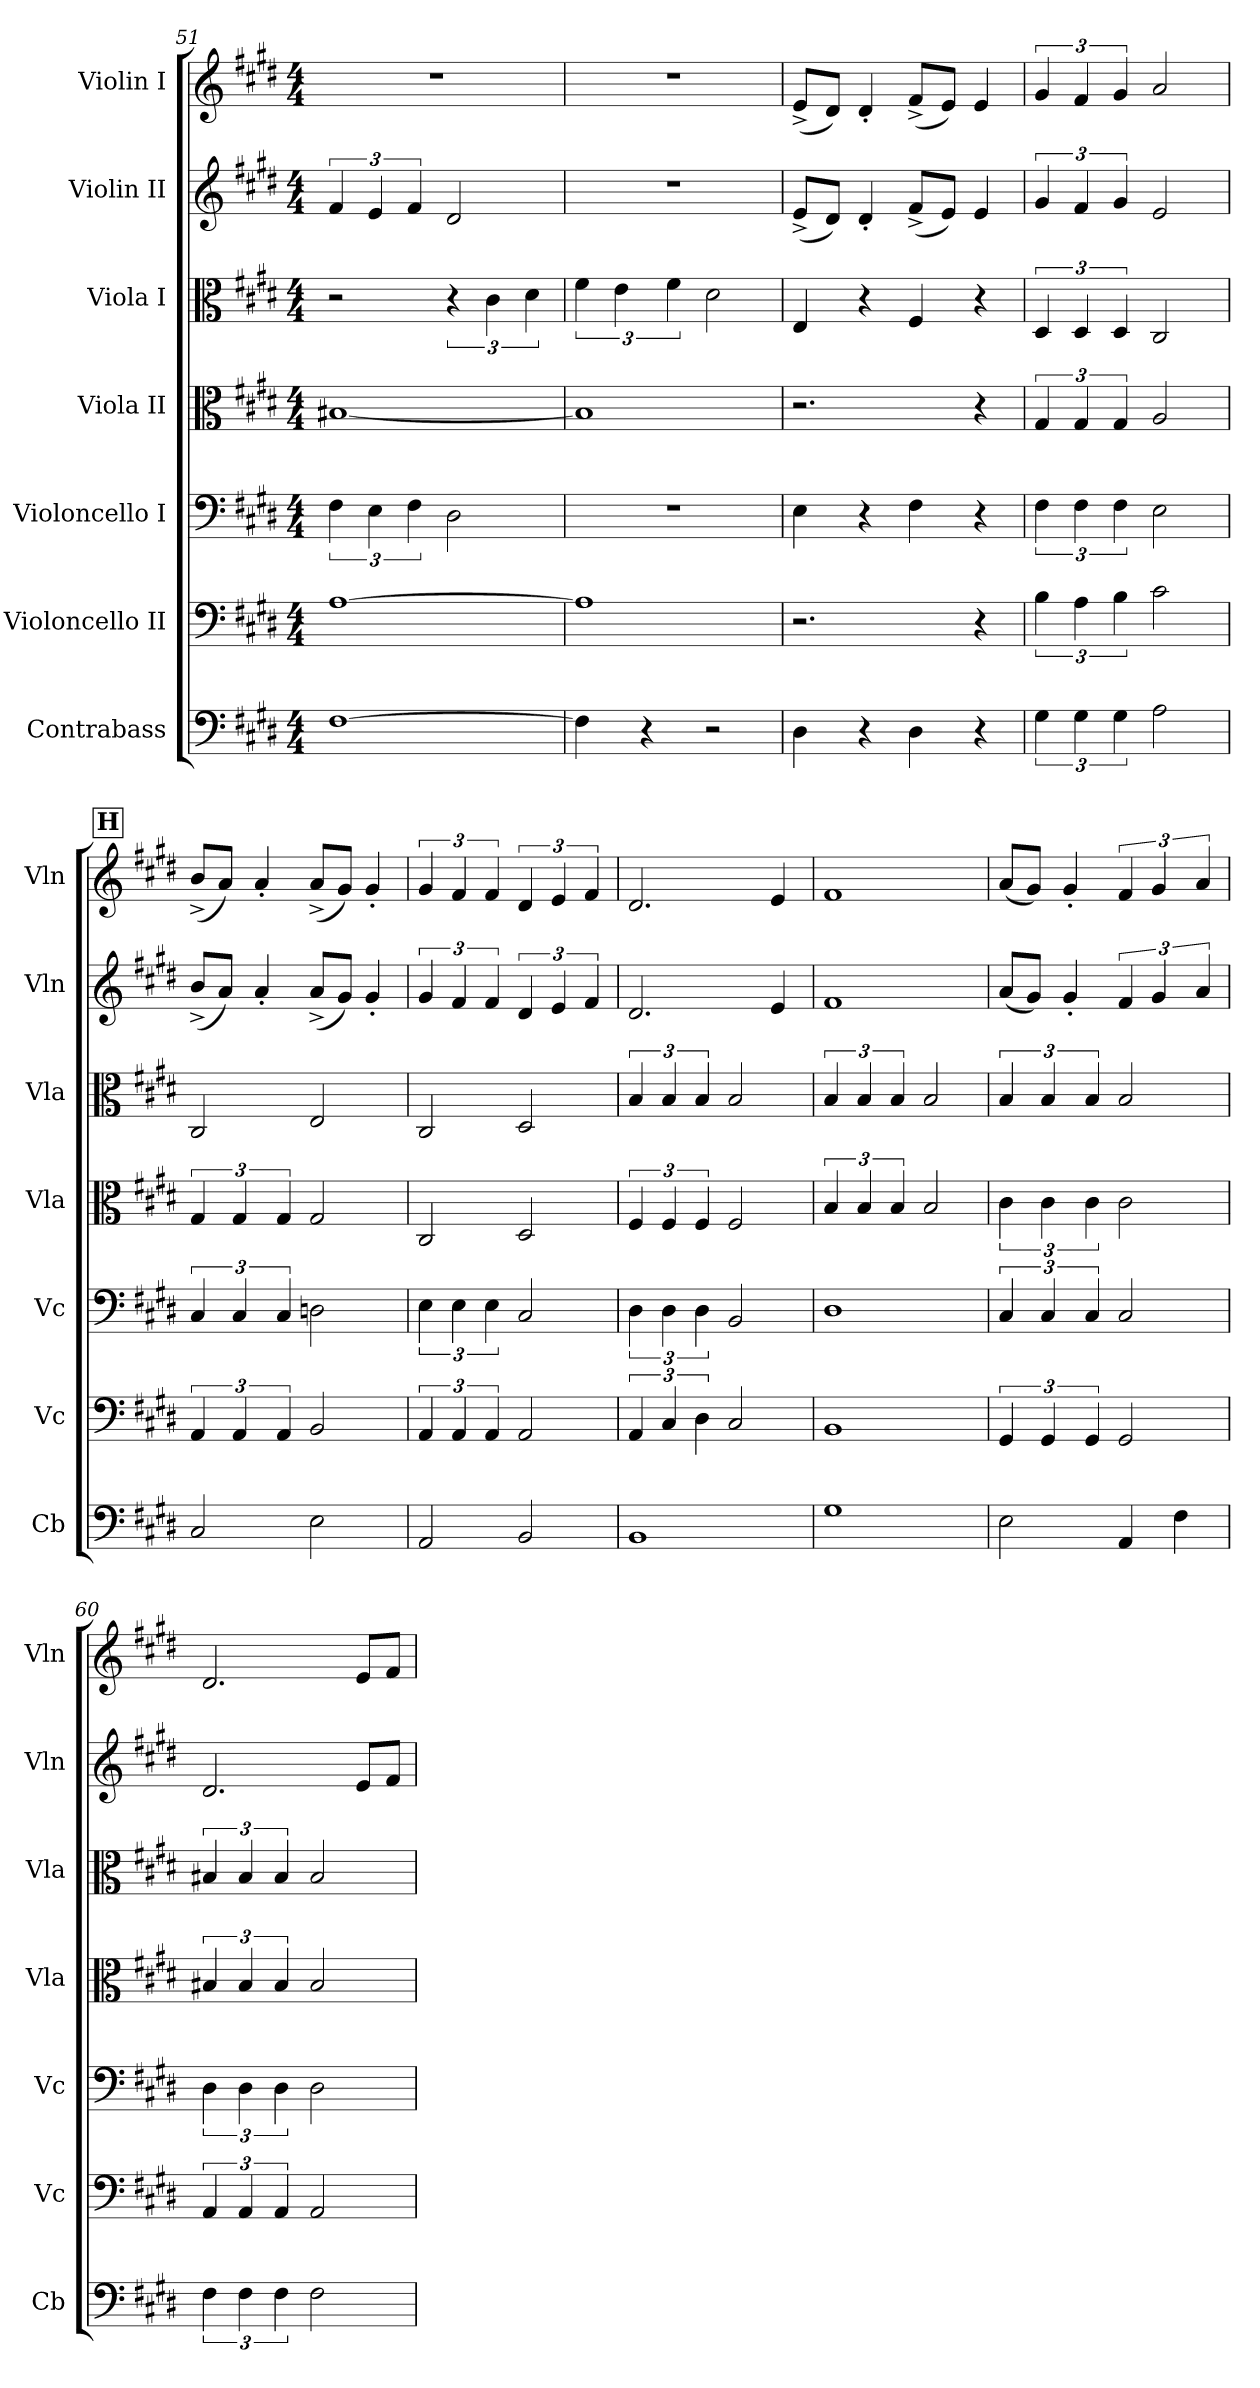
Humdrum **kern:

**kern	**kern	**kern	**kern	**kern	**kern	**kern
*part7	*part6	*part5	*part4	*part3	*part2	*part1
*staff7	*staff6	*staff5	*staff4	*staff3	*staff2	*staff1
*I"Contrabass	*I"Violoncello II	*I"Violoncello I	*I"Viola II	*I"Viola I	*I"Violin II	*I"Violin I
*I'Cb	*I'Vc	*I'Vc	*I'Vla	*I'Vla	*I'Vln	*I'Vln
*clefF4	*clefF4	*clefF4	*clefC3	*clefC3	*clefG2	*clefG2
*ITrd7c12	*	*	*	*	*	*
*k[f#c#g#d#]	*k[f#c#g#d#]	*k[f#c#g#d#]	*k[f#c#g#d#]	*k[f#c#g#d#]	*k[f#c#g#d#]	*k[f#c#g#d#]
*M4/4	*M4/4	*M4/4	*M4/4	*M4/4	*M4/4	*M4/4
=51	=51	=51	=51	=51	=51	=51
[1FF#	[1A	6F#\	[1B#X	2r	6f#/	1r
.	.	6E\	.	.	6e/	.
.	.	6F#\	.	.	6f#/	.
.	.	2D#\	.	6r	2d#/	.
.	.	.	.	6c#\	.	.
.	.	.	.	6d#\	.	.
=52	=52	=52	=52	=52	=52	=52
4FF#\]	1A]	1r	1B#]	6f#\	1r	1r
.	.	.	.	6e\	.	.
4r	.	.	.	.	.	.
.	.	.	.	6f#\	.	.
2r	.	.	.	2d#\	.	.
=53	=53	=53	=53	=53	=53	=53
4DD#\	2.r	4E\	2.r	4E/	(<8e^/L	(<8e^/L
.	.	.	.	.	8d#/J)	8d#/J)
4r	.	4r	.	4r	4d#'/	4d#'/
4DD#\	.	4F#\	.	4F#/	(<8f#^/L	(<8f#^/L
.	.	.	.	.	8e/J)	8e/J)
4r	4r	4r	4r	4r	4e/	4e/
!!LO:PB:g=z
=54	=54	=54	=54	=54	=54	=54
6GG#\	6B\	6F#\	6G#/	6D#/	6g#/	6g#/
6GG#\	6A\	6F#\	6G#/	6D#/	6f#/	6f#/
6GG#\	6B\	6F#\	6G#/	6D#/	6g#/	6g#/
2AA\	2c#\	2E\	2A/	2C#/	2e/	2a/
!!LO:REH:place=s1:a:B:fs=14:t=H
=55	=55	=55	=55	=55	=55	=55
2CC#/	6AA/	6C#/	6G#/	2C#/	(<8b^/L	(<8b^/L
.	.	.	.	.	8a/J)	8a/J)
.	6AA/	6C#/	6G#/	.	.	.
.	.	.	.	.	4a'/	4a'/
.	6AA/	6C#/	6G#/	.	.	.
2EE\	2BB/	2Dn\	2G#/	2E/	(<8a^/L	(<8a^/L
.	.	.	.	.	8g#/J)	8g#/J)
.	.	.	.	.	4g#'/	4g#'/
=56	=56	=56	=56	=56	=56	=56
2AAA/	6AA/	6E\	2C#/	2C#/	6g#/	6g#/
.	6AA/	6E\	.	.	6f#/	6f#/
.	6AA/	6E\	.	.	6f#/	6f#/
2BBB/	2AA/	2C#/	2D#/	2D#/	6d#/	6d#/
.	.	.	.	.	6e/	6e/
.	.	.	.	.	6f#/	6f#/
=57	=57	=57	=57	=57	=57	=57
1BBB	6AA/	6D#\	6F#/	6B/	2.d#/	2.d#/
.	6C#/	6D#\	6F#/	6B/	.	.
.	6D#\	6D#\	6F#/	6B/	.	.
.	2C#/	2BB/	2F#/	2B/	.	.
.	.	.	.	.	4e/	4e/
=58	=58	=58	=58	=58	=58	=58
1GG#	1BB	1D#	6B/	6B/	1f#	1f#
.	.	.	6B/	6B/	.	.
.	.	.	6B/	6B/	.	.
.	.	.	2B/	2B/	.	.
=59	=59	=59	=59	=59	=59	=59
2EE\	6GG#/	6C#/	6c#\	6B/	(<8a/L	(<8a/L
.	.	.	.	.	8g#/J)	8g#/J)
.	6GG#/	6C#/	6c#\	6B/	.	.
.	.	.	.	.	4g#'/	4g#'/
.	6GG#/	6C#/	6c#\	6B/	.	.
4AAA/	2GG#/	2C#/	2c#\	2B/	6f#/	6f#/
.	.	.	.	.	6g#/	6g#/
4FF#\	.	.	.	.	.	.
.	.	.	.	.	6a/	6a/
!!LO:LB:g=z
=60	=60	=60	=60	=60	=60	=60
6FF#\	6AA/	6D#\	6B#X/	6B#X/	2.d#/	2.d#/
6FF#\	6AA/	6D#\	6B#/	6B#/	.	.
6FF#\	6AA/	6D#\	6B#/	6B#/	.	.
2FF#\	2AA/	2D#\	2B#/	2B#/	.	.
.	.	.	.	.	8e/L	8e/L
.	.	.	.	.	8f#/J	8f#/J
=	=	=	=	=	=	=
*-	*-	*-	*-	*-	*-	*-
